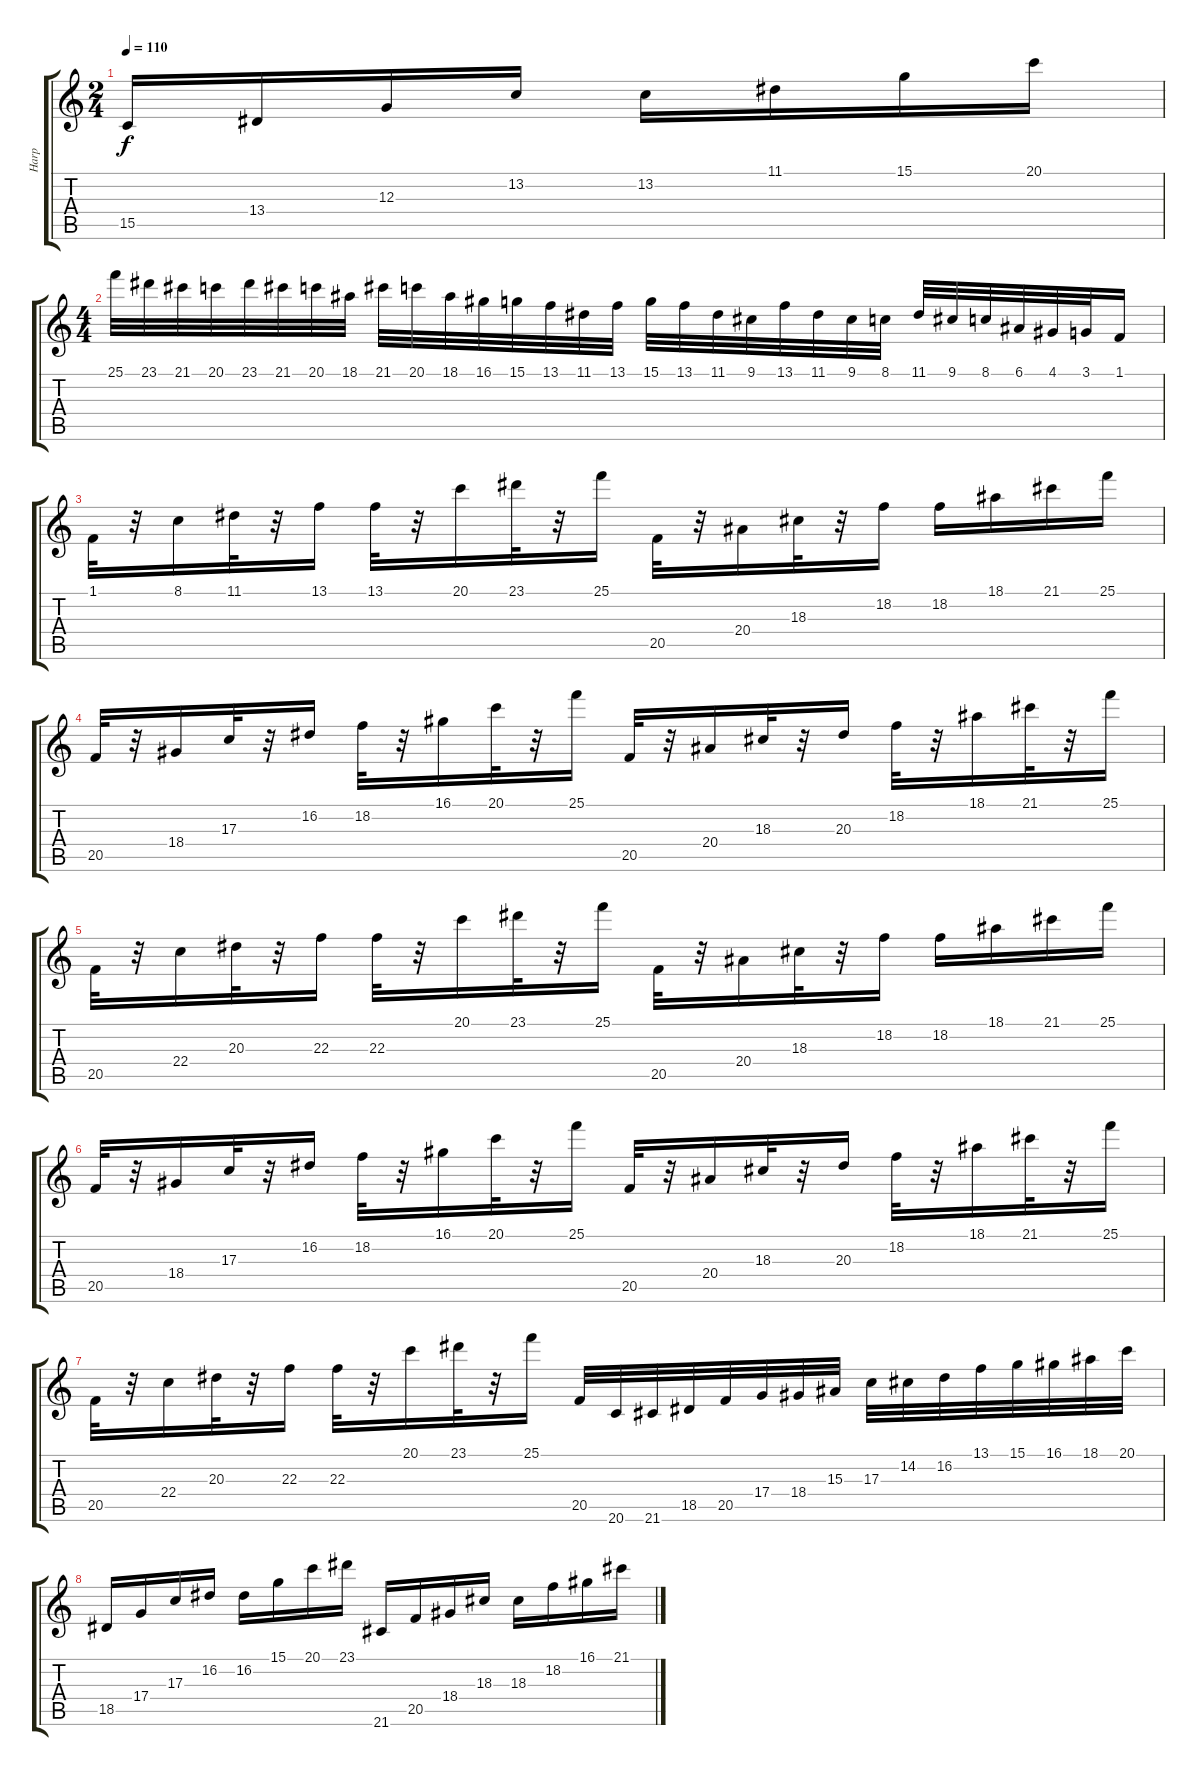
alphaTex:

\track ("Harp                " "Harp      ") {instrument orchestralharp}
\staff {score tabs}
\tuning (E4 B3 G3 D3 A2 E2) {hide}
\ts (2 4)
\tempo 110
\clef g2
\ks c
15.5.16{dy f} 13.4.16 12.3.16 13.2.16 13.2.16 11.1.16 15.1.16 20.1.16 |
\ts (4 4)
25.1.32 23.1.32 21.1.32 20.1.32 23.1.32 21.1.32 20.1.32 18.1.32 21.1.32 20.1.32 18.1.32 16.1.32 15.1.32 13.1.32 11.1.32 13.1.32 15.1.32 13.1.32 11.1.32 9.1.32 13.1.32 11.1.32 9.1.32 8.1.32 11.1.32 9.1.32 8.1.32 6.1.32 4.1.32 3.1.32 1.1.16 |
1.1.32 r.32 8.1.16 11.1.32 r.32 13.1.16 13.1.32 r.32 20.1.16 23.1.32 r.32 25.1.16 20.5.32 r.32 20.4.16 18.3.32 r.32 18.2.16 18.2.16 18.1.16 21.1.16 25.1.16 |
20.5.32 r.32 18.4.16 17.3.32 r.32 16.2.16 18.2.32 r.32 16.1.16 20.1.32 r.32 25.1.16 20.5.32 r.32 20.4.16 18.3.32 r.32 20.3.16 18.2.32 r.32 18.1.16 21.1.32 r.32 25.1.16 |
20.5.32 r.32 22.4.16 20.3.32 r.32 22.3.16 22.3.32 r.32 20.1.16 23.1.32 r.32 25.1.16 20.5.32 r.32 20.4.16 18.3.32 r.32 18.2.16 18.2.16 18.1.16 21.1.16 25.1.16 |
20.5.32 r.32 18.4.16 17.3.32 r.32 16.2.16 18.2.32 r.32 16.1.16 20.1.32 r.32 25.1.16 20.5.32 r.32 20.4.16 18.3.32 r.32 20.3.16 18.2.32 r.32 18.1.16 21.1.32 r.32 25.1.16 |
20.5.32 r.32 22.4.16 20.3.32 r.32 22.3.16 22.3.32 r.32 20.1.16 23.1.32 r.32 25.1.16 20.5.32 20.6.32 21.6.32 18.5.32 20.5.32 17.4.32 18.4.32 15.3.32 17.3.32 14.2.32 16.2.32 13.1.32 15.1.32 16.1.32 18.1.32 20.1.32 |
18.5.16 17.4.16 17.3.16 16.2.16 16.2.16 15.1.16 20.1.16 23.1.16 21.6.16 20.5.16 18.4.16 18.3.16 18.3.16 18.2.16 16.1.16 21.1.16
